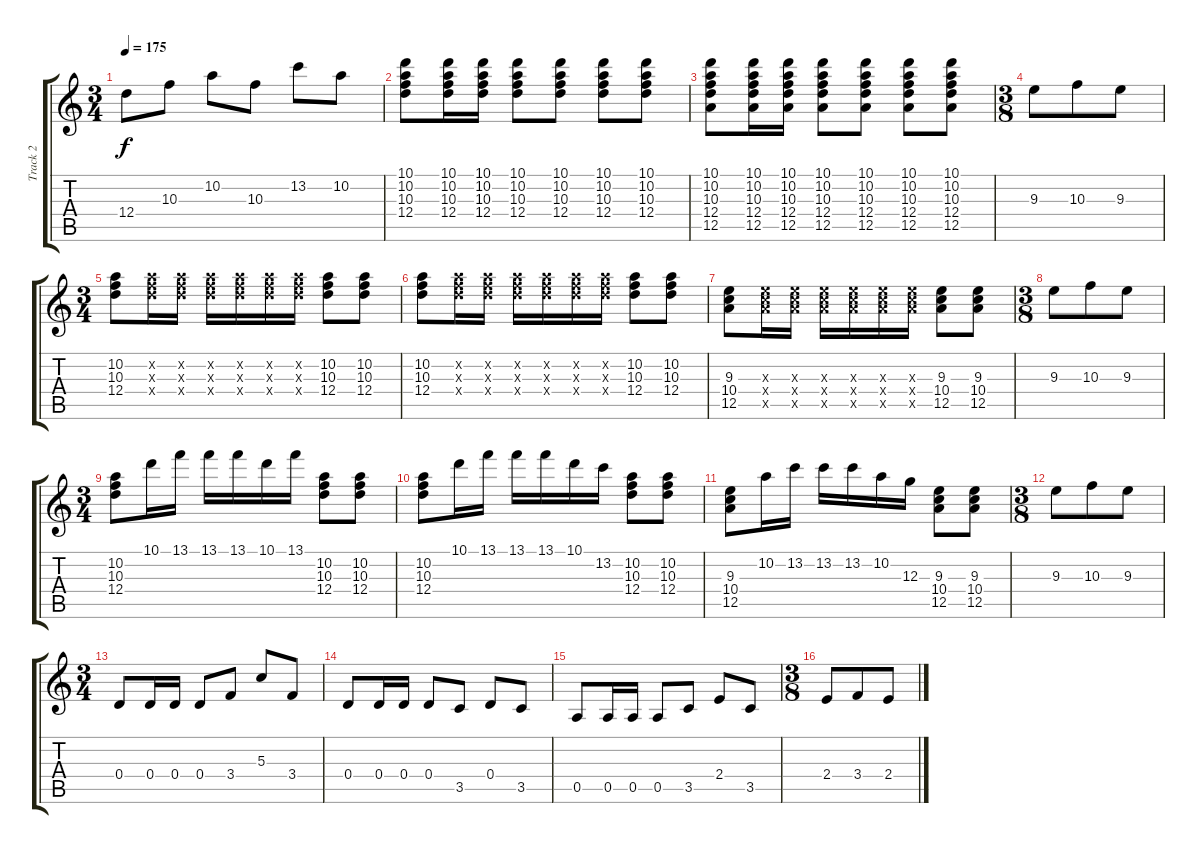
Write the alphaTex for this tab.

\track ("Track 2" "Track 2") {instrument overdrivenguitar}
\staff {score tabs}
\tuning (E4 B3 G3 D3 A2 E2) {hide}
\ts (3 4)
\tempo 175
\clef g2
\ks c
12.4.8{dy f} 10.3.8 10.2.8 10.3.8 13.2.8 10.2.8 |
(10.1 10.2 10.3 12.4).8 (10.1 10.2 10.3 12.4).16 (10.1 10.2 10.3 12.4).16 (10.1 10.2 10.3 12.4).8 (10.1 10.2 10.3 12.4).8 (10.1 10.2 10.3 12.4).8 (10.1 10.2 10.3 12.4).8 |
(10.1 10.2 10.3 12.4 12.5).8 (10.1 10.2 10.3 12.4 12.5).16 (10.1 10.2 10.3 12.4 12.5).16 (10.1 10.2 10.3 12.4 12.5).8 (10.1 10.2 10.3 12.4 12.5).8 (10.1 10.2 10.3 12.4 12.5).8 (10.1 10.2 10.3 12.4 12.5).8 |
\ts (3 8)
9.3.8 10.3.8 9.3.8 |
\ts (3 4)
(10.2 10.3 12.4).8 (10.2{x} 10.3{x} 12.4{x}).16 (10.2{x} 10.3{x} 12.4{x}).16 (10.2{x} 10.3{x} 12.4{x}).16 (10.2{x} 10.3{x} 12.4{x}).16 (10.2{x} 10.3{x} 12.4{x}).16 (10.2{x} 10.3{x} 12.4{x}).16 (10.2 10.3 12.4).8 (10.2 10.3 12.4).8 |
(10.2 10.3 12.4).8 (10.2{x} 10.3{x} 12.4{x}).16 (10.2{x} 10.3{x} 12.4{x}).16 (10.2{x} 10.3{x} 12.4{x}).16 (10.2{x} 10.3{x} 12.4{x}).16 (10.2{x} 10.3{x} 12.4{x}).16 (10.2{x} 10.3{x} 12.4{x}).16 (10.2 10.3 12.4).8 (10.2 10.3 12.4).8 |
(9.3 10.4 12.5).8 (9.3{x} 10.4{x} 12.5{x}).16 (9.3{x} 10.4{x} 12.5{x}).16 (9.3{x} 10.4{x} 12.5{x}).16 (9.3{x} 10.4{x} 12.5{x}).16 (9.3{x} 10.4{x} 12.5{x}).16 (9.3{x} 10.4{x} 12.5{x}).16 (9.3 10.4 12.5).8 (9.3 10.4 12.5).8 |
\ts (3 8)
9.3.8 10.3.8 9.3.8 |
\ts (3 4)
(10.2 10.3 12.4).8 10.1.16 13.1.16 13.1.16 13.1.16 10.1.16 13.1.16 (10.2 10.3 12.4).8 (10.2 10.3 12.4).8 |
(10.2 10.3 12.4).8 10.1.16 13.1.16 13.1.16 13.1.16 10.1.16 13.2.16 (10.2 10.3 12.4).8 (10.2 10.3 12.4).8 |
(9.3 10.4 12.5).8 10.2.16 13.2.16 13.2.16 13.2.16 10.2.16 12.3.16 (9.3 10.4 12.5).8 (9.3 10.4 12.5).8 |
\ts (3 8)
9.3.8 10.3.8 9.3.8 |
\ts (3 4)
0.4.8 0.4.16 0.4.16 0.4.8 3.4.8 5.3.8 3.4.8 |
0.4.8 0.4.16 0.4.16 0.4.8 3.5.8 0.4.8 3.5.8 |
0.5.8 0.5.16 0.5.16 0.5.8 3.5.8 2.4.8 3.5.8 |
\ts (3 8)
2.4.8 3.4.8 2.4.8
